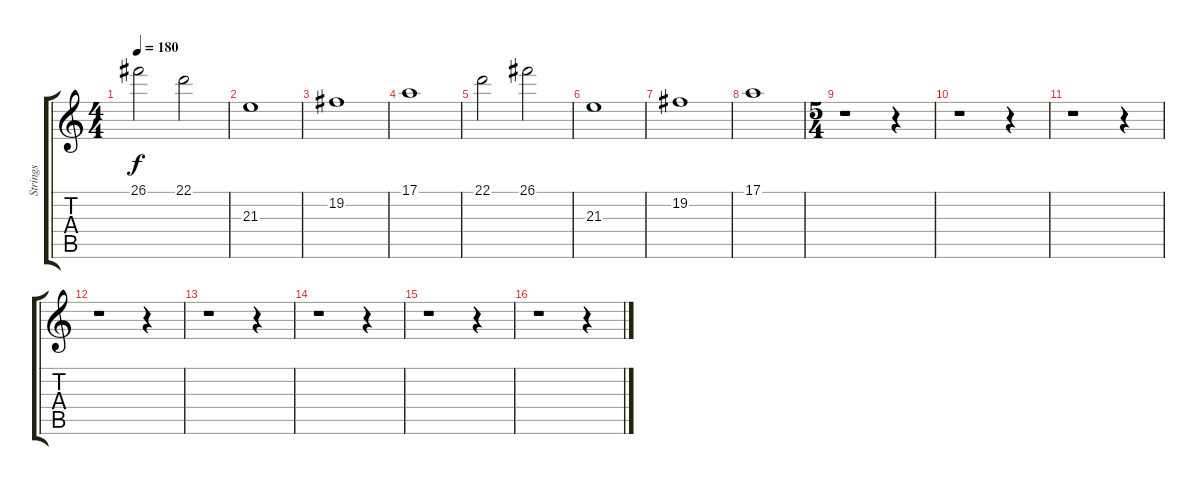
\track ("Strings" "Strings") {instrument stringensemble1}
\staff {score tabs}
\tuning (E4 B3 G3 D3 A2 E2) {hide}
\ts (4 4)
\tempo 180
\clef g2
\ks c
26.1.2{dy f} 22.1.2 |
21.3.1 |
19.2.1 |
17.1.1 |
22.1.2 26.1.2 |
21.3.1 |
19.2.1 |
17.1.1 |
\ts (5 4)
r.1 r.4 |
r.1 r.4 |
r.1 r.4 |
r.1 r.4 |
r.1 r.4 |
r.1 r.4 |
r.1 r.4 |
r.1 r.4
